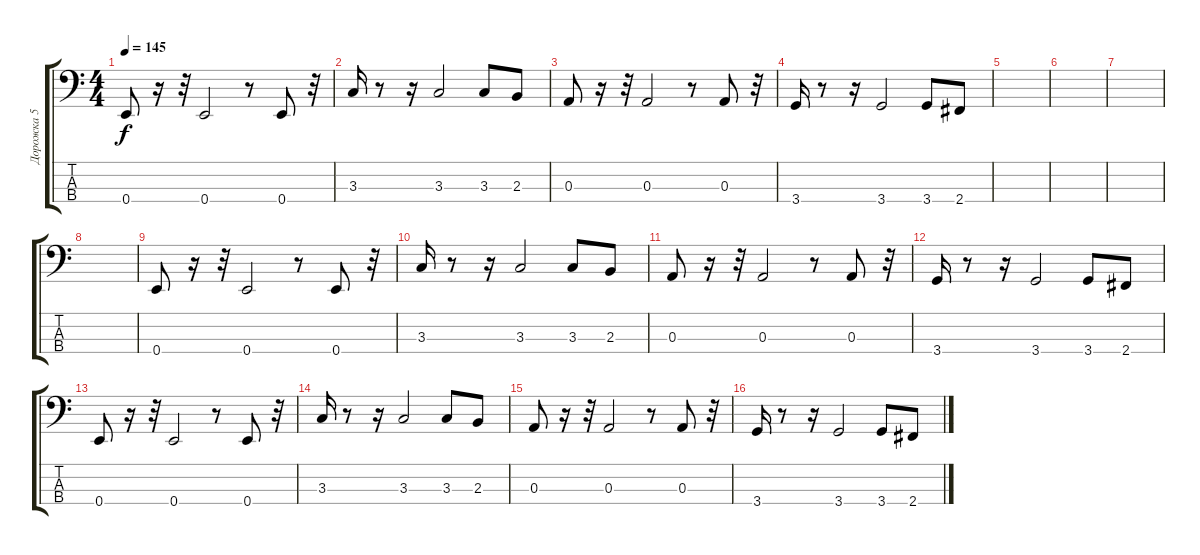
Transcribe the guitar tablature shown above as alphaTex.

\track ("Дорожка 5" "Дорожка 5") {instrument synthbass2}
\staff {score tabs}
\tuning (G2 D2 A1 E1) {hide}
\ts (4 4)
\tempo 145
\clef f4
\ks c
0.4.8{dy f} r.16 r.32 0.4.2 r.8 0.4.8 r.32 |
3.3.16 r.8 r.16 3.3.2 3.3.8 2.3.8 |
0.3.8 r.16 r.32 0.3.2 r.8 0.3.8 r.32 |
3.4.16 r.8 r.16 3.4.2 3.4.8 2.4.8 |
|
|
|
|
0.4.8 r.16 r.32 0.4.2 r.8 0.4.8 r.32 |
3.3.16 r.8 r.16 3.3.2 3.3.8 2.3.8 |
0.3.8 r.16 r.32 0.3.2 r.8 0.3.8 r.32 |
3.4.16 r.8 r.16 3.4.2 3.4.8 2.4.8 |
0.4.8 r.16 r.32 0.4.2 r.8 0.4.8 r.32 |
3.3.16 r.8 r.16 3.3.2 3.3.8 2.3.8 |
0.3.8 r.16 r.32 0.3.2 r.8 0.3.8 r.32 |
3.4.16 r.8 r.16 3.4.2 3.4.8 2.4.8
